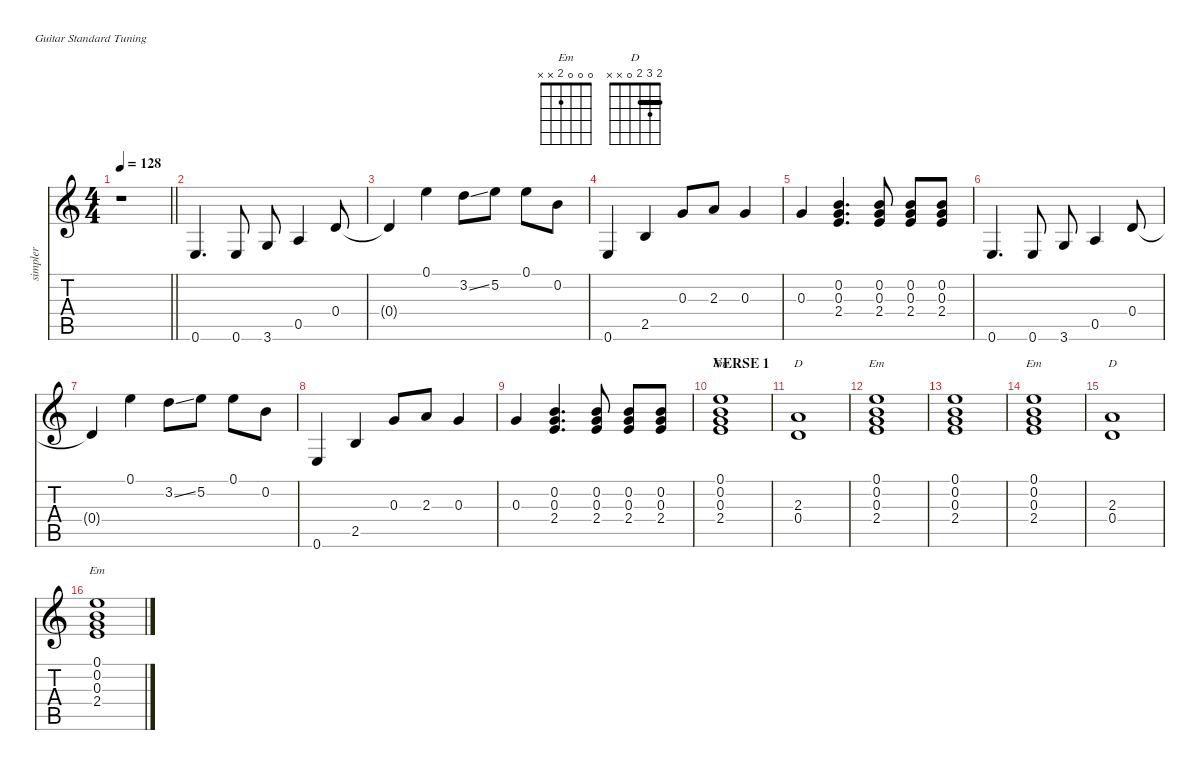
\defaultSystemsLayout 4
\hideDynamics
\bracketExtendMode nobrackets
\otherSystemsTrackNameOrientation horizontal
\track ("Gtrs 1,2,3 comb.-simpler" "simpler") {defaultSystemsLayout 8 solo instrument electricguitarclean}
\staff {score tabs}
\tuning (E4 B3 G3 D3 A2 E2)
\chord ("Em" 0 0 0 2 x x) {showfingering false}
\chord ("D" 2 3 2 0 x x) {showfingering false barre 2}
\ts (4 4)
\tempo 128
\clef g2
\barLineRight lightlight
\ks c
r.1{dy mf instrument electricguitarclean beam Down} |
0.6.4{d beam Up} 0.6.8{dy f beam Up} 3.6.8{beam Up} 0.5.4{dy mf beam Up} 0.4.8{dy fff beam Up} |
0.4{t}.4{dy f beam Up} 0.1.4{dy ff beam Down} 3.2{ss}.8{dy mf beam Down} 5.2.8{beam Down} 0.1.8{dy f beam Down} 0.2.8{dy mp beam Down} |
0.6.4{dy fff beam Up} 2.5.4{dy mf beam Up} 0.3.8{dy ff beam Up} 2.3.8{dy f beam Up} 0.3.4{dy mf beam Up} |
0.3.4{beam Up} (0.2 0.3 2.4).4{d dy ff beam Up} (0.2 0.3 2.4).8{dy f beam Up} (0.2 0.3 2.4).8{dy mf beam Up} (0.2 0.3 2.4).8{beam Up} |
0.6.4{d dy fff beam Up} 0.6.8{dy mf beam Up} 3.6.8{beam Up} 0.5.4{dy mp beam Up} 0.4.8{dy ff beam Up} |
0.4{t}.4{dy f beam Up} 0.1.4{dy ff beam Down} 3.2{ss}.8{dy mf beam Down} 5.2.8{beam Down} 0.1.8{dy f beam Down} 0.2.8{dy mp beam Down} |
0.6.4{dy fff beam Up} 2.5.4{dy mf beam Up} 0.3.8{dy ff beam Up} 2.3.8{dy f beam Up} 0.3.4{dy mf beam Up} |
0.3.4{beam Up} (0.2 0.3 2.4).4{d dy ff beam Up} (0.2 0.3 2.4).8{dy f beam Up} (0.2 0.3 2.4).8{dy mf beam Up} (0.2 0.3 2.4).8{beam Up} |
\section ("" "VERSE 1")
\tempo (127 hide)
(0.1 0.2 0.3 2.4).1{ch "Em" dy f instrument acousticguitarsteel beam Up} |
(2.3 0.4).1{ch "D" beam Up} |
(0.1 0.2 0.3 2.4).1{ch "Em" beam Up} |
(0.1 0.2 0.3 2.4).1{beam Up} |
(0.1 0.2 0.3 2.4).1{ch "Em" beam Up} |
(2.3 0.4).1{ch "D" beam Up} |
(0.1 0.2 0.3 2.4).1{ch "Em" beam Up}
